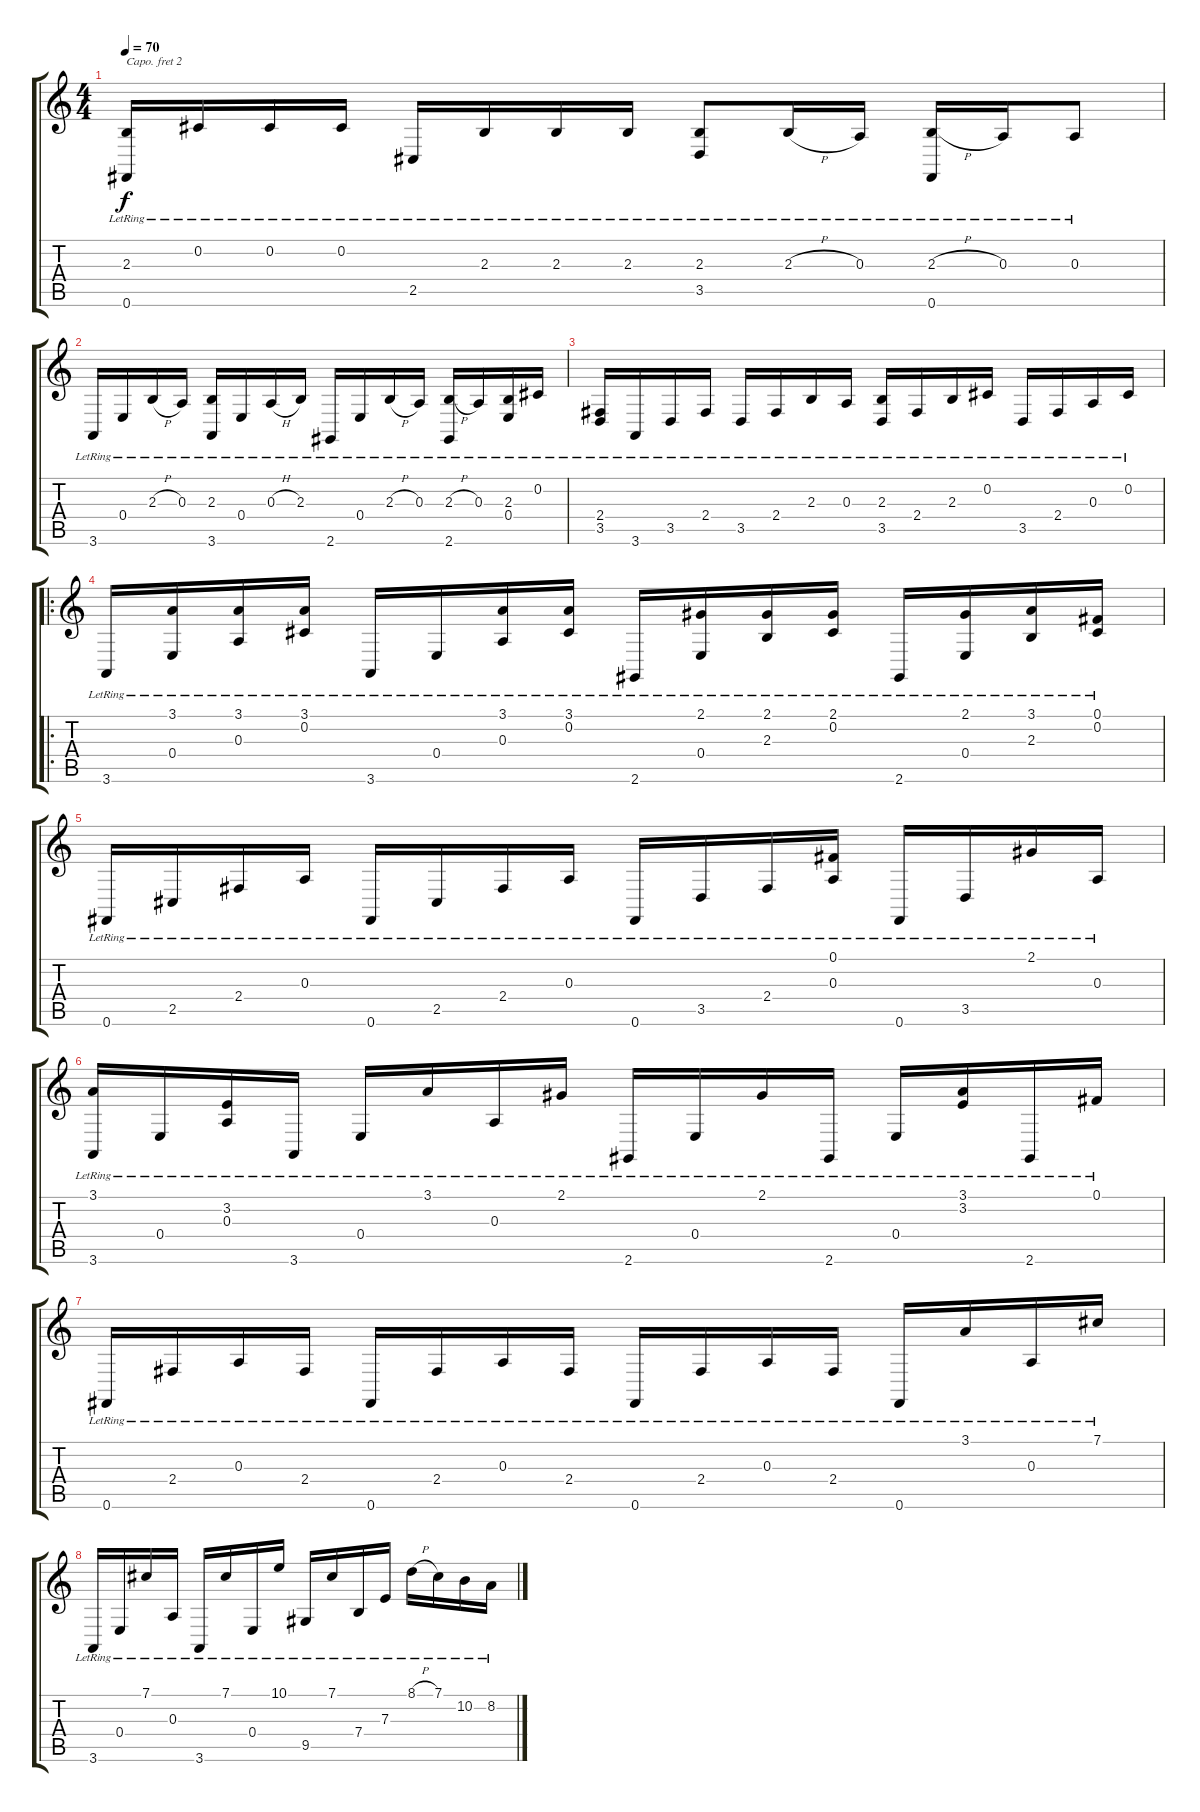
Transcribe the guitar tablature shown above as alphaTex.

\track "" {instrument acousticgrandpiano}
\staff {score tabs}
\capo 2
\tuning (E4 B3 G3 D3 A2 E2) {hide}
\ts (4 4)
\tempo 70
\clef g2
\ks c
(2.3{lr} 0.6{lr}).16{dy f} 0.2{lr}.16 0.2{lr}.16 0.2{lr}.16 2.5{lr}.16 2.3{lr}.16 2.3{lr}.16 2.3{lr}.16 (2.3{lr} 3.5{lr}).8 2.3{h lr}.16 0.3{lr}.16 (2.3{h lr} 0.6{lr}).16 0.3{lr}.16 0.3{lr}.8 |
3.6{lr}.16 0.4{lr}.16 2.3{h lr}.16 0.3{lr}.16 (2.3{lr} 3.6{lr}).16 0.4{lr}.16 0.3{h lr}.16 2.3{lr}.16 2.6{lr}.16 0.4{lr}.16 2.3{h lr}.16 0.3{lr}.16 (2.3{h lr} 2.6{lr}).16 0.3{lr}.16 (2.3{lr} 0.4{lr}).16 0.2{lr}.16 |
(2.4{lr} 3.5{lr}).16 3.6{lr}.16 3.5{lr}.16 2.4{lr}.16 3.5{lr}.16 2.4{lr}.16 2.3{lr}.16 0.3{lr}.16 (2.3{lr} 3.5{lr}).16 2.4{lr}.16 2.3{lr}.16 0.2{lr}.16 3.5{lr}.16 2.4{lr}.16 0.3{lr}.16 0.2{lr}.16 |
\ro
3.6{lr}.16 (3.1{lr} 0.4{lr}).16 (3.1{lr} 0.3{lr}).16 (3.1{lr} 0.2{lr}).16 3.6{lr}.16 0.4{lr}.16 (3.1{lr} 0.3{lr}).16 (3.1{lr} 0.2{lr}).16 2.6{lr}.16 (2.1{lr} 0.4{lr}).16 (2.1{lr} 2.3{lr}).16 (2.1{lr} 0.2{lr}).16 2.6{lr}.16 (2.1{lr} 0.4{lr}).16 (3.1{lr} 2.3{lr}).16 (0.1{lr} 0.2{lr}).16 |
0.6{lr}.16 2.5{lr}.16 2.4{lr}.16 0.3{lr}.16 0.6{lr}.16 2.5{lr}.16 2.4{lr}.16 0.3{lr}.16 0.6{lr}.16 3.5{lr}.16 2.4{lr}.16 (0.1{lr} 0.3{lr}).16 0.6{lr}.16 3.5{lr}.16 2.1{lr}.16 0.3{lr}.16 |
(3.1{lr} 3.6{lr}).16 0.4{lr}.16 (3.2{lr} 0.3{lr}).16 3.6{lr}.16 0.4{lr}.16 3.1{lr}.16 0.3{lr}.16 2.1{lr}.16 2.6{lr}.16 0.4{lr}.16 2.1{lr}.16 2.6{lr}.16 0.4{lr}.16 (3.1{lr} 3.2{lr}).16 2.6{lr}.16 0.1{lr}.16 |
0.6{lr}.16 2.4{lr}.16 0.3{lr}.16 2.4{lr}.16 0.6{lr}.16 2.4{lr}.16 0.3{lr}.16 2.4{lr}.16 0.6{lr}.16 2.4{lr}.16 0.3{lr}.16 2.4{lr}.16 0.6{lr}.16 3.1{lr}.16 0.3{lr}.16 7.1{lr}.16 |
3.6{lr}.16 0.4{lr}.16 7.1{lr}.16 0.3{lr}.16 3.6{lr}.16 7.1{lr}.16 0.4{lr}.16 10.1{lr}.16 9.5{lr}.16 7.1{lr}.16 7.4{lr}.16 7.3{lr}.16 8.1{h lr}.16 7.1{lr}.16 10.2{lr}.16 8.2{lr}.16
